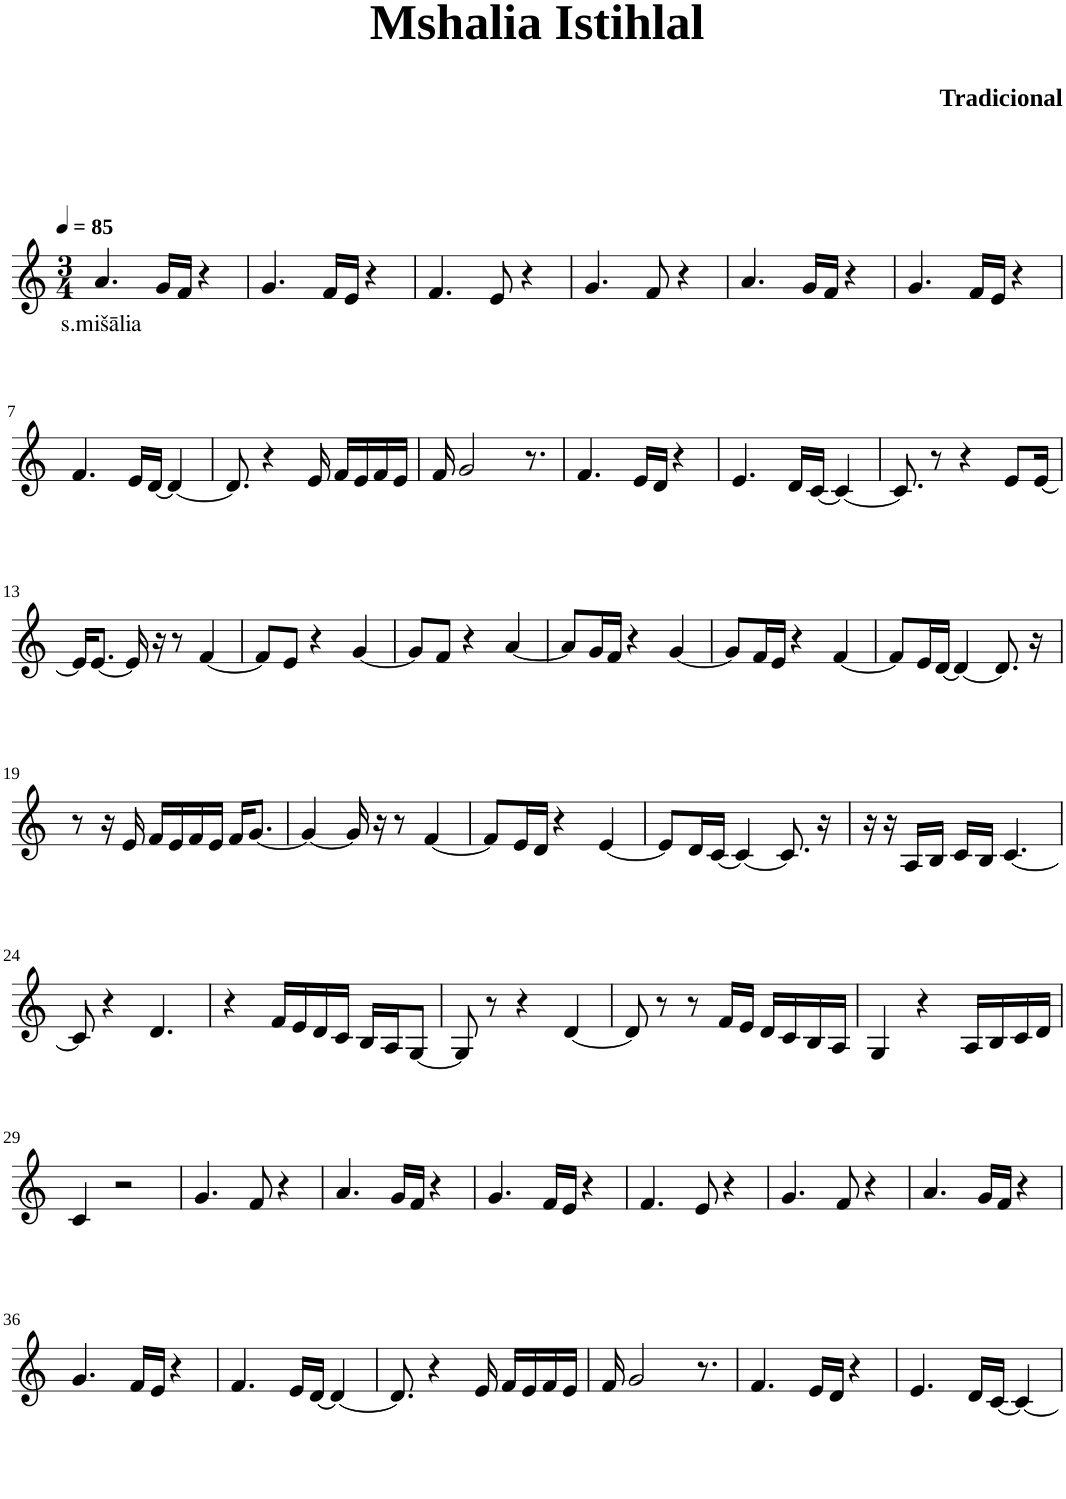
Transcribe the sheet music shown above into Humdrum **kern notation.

**kern	**text
*part1	*part1
*staff1	*staff1
*I"Violin	*
*clefG2	*
*k[]	*
*M3/4	*
*MM85	*
=1	=1
!	!LO:LY:b
4.a/	s.mišālia
16g/LL	.
16f/JJ	.
4r	.
=2	=2
4.g/	.
16f/LL	.
16e/JJ	.
4r	.
=3	=3
4.f/	.
8e/	.
4r	.
=4	=4
4.g/	.
8f/	.
4r	.
=5	=5
4.a/	.
16g/LL	.
16f/JJ	.
4r	.
=6	=6
4.g/	.
16f/LL	.
16e/JJ	.
4r	.
!!LO:LB:g=z
=7	=7
4.f/	.
16e/LL	.
[16d/JJ	.
4d/_	.
=8	=8
8.d/]	.
4r	.
16e/	.
16f/LL	.
16e/	.
16f/	.
16e/JJ	.
=9	=9
16f/	.
2g/	.
8.r	.
=10	=10
4.f/	.
16e/LL	.
16d/JJ	.
4r	.
=11	=11
4.e/	.
16d/LL	.
[16c/JJ	.
4c/_	.
=12	=12
8.c/]	.
8r	.
4r	.
8e/L	.
[16e/Jk	.
!!LO:LB:g=z
=13	=13
16e/KL]	.
[8.e/J	.
16e/]	.
16r	.
8r	.
[4f/	.
=14	=14
8f/L]	.
8e/J	.
4r	.
[4g/	.
=15	=15
8g/L]	.
8f/J	.
4r	.
[4a/	.
=16	=16
8a/L]	.
16g/L	.
16f/JJ	.
4r	.
[4g/	.
=17	=17
8g/L]	.
16f/L	.
16e/JJ	.
4r	.
[4f/	.
=18	=18
8f/L]	.
16e/L	.
[16d/JJ	.
4d/_	.
8.d/]	.
16r	.
!!LO:LB:g=z
=19	=19
8r	.
16r	.
16e/	.
16f/LL	.
16e/	.
16f/	.
16e/JJ	.
16f/KL	.
[8.g/J	.
=20	=20
4g/_	.
16g/]	.
16r	.
8r	.
[4f/	.
=21	=21
8f/L]	.
16e/L	.
16d/JJ	.
4r	.
[4e/	.
=22	=22
8e/L]	.
16d/L	.
[16c/JJ	.
4c/_	.
8.c/]	.
16r	.
=23	=23
16r	.
16r	.
16A/LL	.
16B/JJ	.
16c/LL	.
16B/JJ	.
[4.c/	.
!!LO:LB:g=z
=24	=24
8c/]	.
4r	.
4.d/	.
=25	=25
4r	.
16f/LL	.
16e/	.
16d/	.
16c/JJ	.
16B/LL	.
16A/J	.
[8G/J	.
=26	=26
8G/]	.
8r	.
4r	.
[4d/	.
=27	=27
8d/]	.
8r	.
8r	.
16f/LL	.
16e/JJ	.
16d/LL	.
16c/	.
16B/	.
16A/JJ	.
=28	=28
4G/	.
4r	.
16A/LL	.
16B/	.
16c/	.
16d/JJ	.
!!LO:LB:g=z
=29	=29
4c/	.
2r	.
=30	=30
4.g/	.
8f/	.
4r	.
=31	=31
4.a/	.
16g/LL	.
16f/JJ	.
4r	.
=32	=32
4.g/	.
16f/LL	.
16e/JJ	.
4r	.
=33	=33
4.f/	.
8e/	.
4r	.
=34	=34
4.g/	.
8f/	.
4r	.
=35	=35
4.a/	.
16g/LL	.
16f/JJ	.
4r	.
!!LO:LB:g=z
=36	=36
4.g/	.
16f/LL	.
16e/JJ	.
4r	.
=37	=37
4.f/	.
16e/LL	.
[16d/JJ	.
4d/_	.
=38	=38
8.d/]	.
4r	.
16e/	.
16f/LL	.
16e/	.
16f/	.
16e/JJ	.
=39	=39
16f/	.
2g/	.
8.r	.
=40	=40
4.f/	.
16e/LL	.
16d/JJ	.
4r	.
=41	=41
4.e/	.
16d/LL	.
[16c/JJ	.
4c/_	.
=	=
*-	*-
